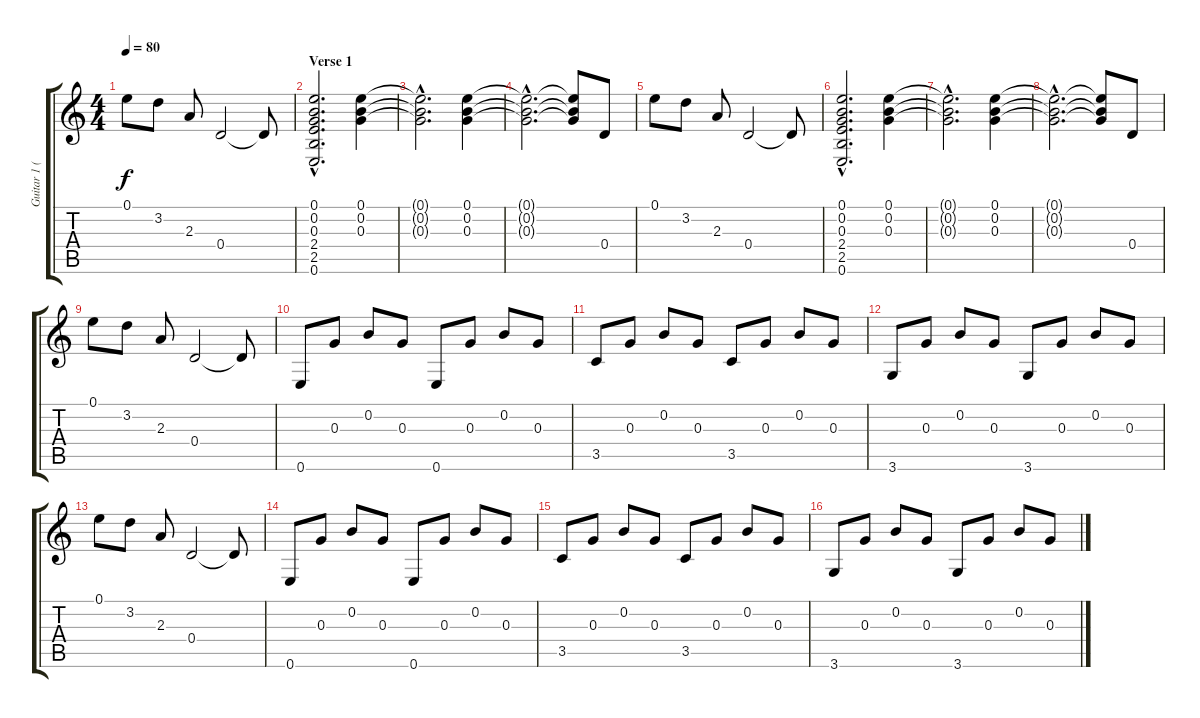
\track ("Guitar 1 (Rythm)" "Guitar 1 (") {instrument electricguitarclean}
\staff {score tabs}
\tuning (E4 B3 G3 D3 A2 E2) {hide}
\ts (4 4)
\tempo 80
\clef g2
\ks c
0.1.8{dy f} 3.2.8 2.3.8 0.4.2 0.4{t}.8 |
\section ("" "Verse 1")
(0.1{hac} 0.2{hac} 0.3{hac} 2.4{hac} 2.5{hac} 0.6{hac}).2{d} (0.1 0.2 0.3).4 |
(0.1{hac t} 0.2{hac t} 0.3{hac t}).2{d} (0.1 0.2 0.3).4 |
(0.1{hac t} 0.2{hac t} 0.3{hac t}).2{d} (0.1{t} 0.2{t} 0.3{t}).8 0.4.8 |
0.1.8 3.2.8 2.3.8 0.4.2 0.4{t}.8 |
(0.1{hac} 0.2{hac} 0.3{hac} 2.4{hac} 2.5{hac} 0.6{hac}).2{d} (0.1 0.2 0.3).4 |
(0.1{hac t} 0.2{hac t} 0.3{hac t}).2{d} (0.1 0.2 0.3).4 |
(0.1{hac t} 0.2{hac t} 0.3{hac t}).2{d} (0.1{t} 0.2{t} 0.3{t}).8 0.4.8 |
0.1.8 3.2.8 2.3.8 0.4.2 0.4{t}.8 |
0.6.8 0.3.8 0.2.8 0.3.8 0.6.8 0.3.8 0.2.8 0.3.8 |
3.5.8 0.3.8 0.2.8 0.3.8 3.5.8 0.3.8 0.2.8 0.3.8 |
3.6.8 0.3.8 0.2.8 0.3.8 3.6.8 0.3.8 0.2.8 0.3.8 |
0.1.8 3.2.8 2.3.8 0.4.2 0.4{t}.8 |
0.6.8 0.3.8 0.2.8 0.3.8 0.6.8 0.3.8 0.2.8 0.3.8 |
3.5.8 0.3.8 0.2.8 0.3.8 3.5.8 0.3.8 0.2.8 0.3.8 |
3.6.8 0.3.8 0.2.8 0.3.8 3.6.8 0.3.8 0.2.8 0.3.8
